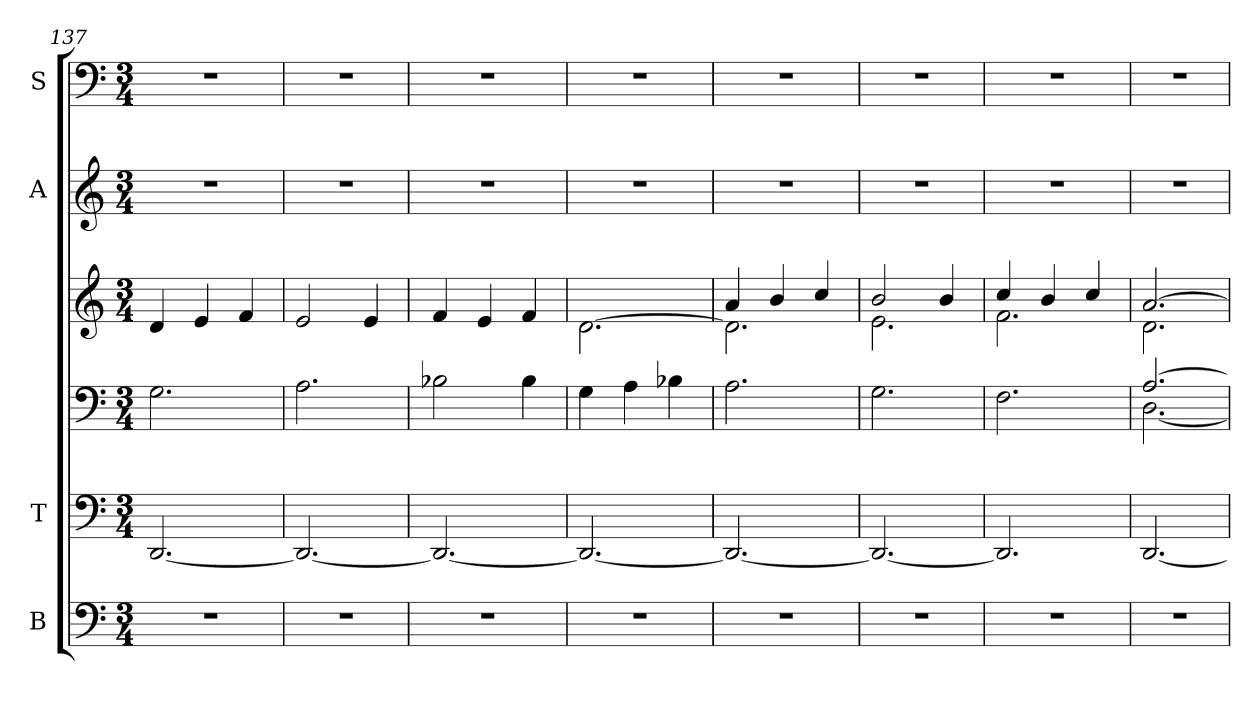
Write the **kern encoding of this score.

**kern	**kern	**kern	**kern	**kern	**kern
*part6	*part5	*part4	*part3	*part2	*part1
*staff6	*staff5	*staff4	*staff3	*staff2	*staff1
*I"B	*I"T	*	*	*I"A	*I"S
*I'B	*I'T	*	*	*I'A	*I'S
*clefF4	*clefF4	*clefF4	*clefG2	*clefG2	*clefF4
*k[]	*k[]	*k[]	*k[]	*k[]	*k[]
*C:	*C:	*C:	*C:	*C:	*C:
*M3/4	*M3/4	*M3/4	*M3/4	*M3/4	*M3/4
=137	=137	=137	=137	=137	=137
2.r	[<2.DD/	2.G\	4d/	2.r	2.r
.	.	.	4e/	.	.
.	.	.	4f/	.	.
!!LO:LB:g=z
=138	=138	=138	=138	=138	=138
2.r	2.DD/_	2.A\	2e/	2.r	2.r
.	.	.	4e/	.	.
=139	=139	=139	=139	=139	=139
2.r	2.DD/_	2B-X\	4f/	2.r	2.r
.	.	.	4e/	.	.
.	.	4B-\	4f/	.	.
=140	=140	=140	=140	=140	=140
2.r	2.DD/_	4G\	[<2.d\	2.r	2.r
.	.	4A\	.	.	.
.	.	4B-X\	.	.	.
=141	=141	=141	=141	=141	=141
*	*	*	*^	*	*
2.r	2.DD/_	2.A\	2.d\]	4a/	2.r	2.r
.	.	.	.	4b/	.	.
.	.	.	.	4cc/	.	.
=142	=142	=142	=142	=142	=142	=142
2.r	2.DD/_	2.G\	2b/	2.e\	2.r	2.r
.	.	.	4b/	.	.	.
=143	=143	=143	=143	=143	=143	=143
2.r	2.DD/]	2.F\	4cc/	2.f\	2.r	2.r
.	.	.	4b/	.	.	.
.	.	.	4cc/	.	.	.
=144	=144	=144	=144	=144	=144	=144
*	*	*^	*	*	*	*
2.r	[<2.DD/	[>2.A/	[<2.D\	[>2.a/	2.d\	2.r	2.r
*	*	*v	*v	*	*	*	*
*	*	*	*v	*v	*	*
=	=	=	=	=	=
*-	*-	*-	*-	*-	*-
